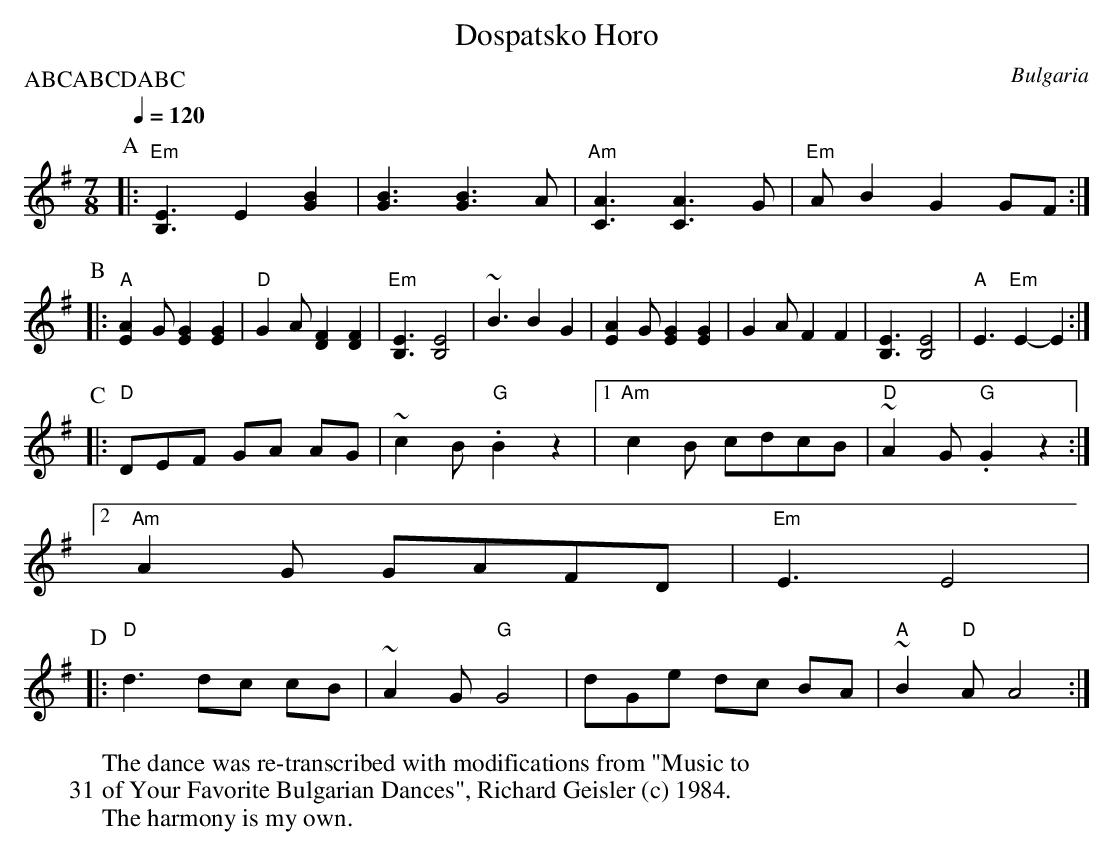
X:1
T:Dospatsko Horo
W:The dance was re-transcribed with modifications from "Music to
W:31 of Your Favorite Bulgarian Dances", Richard Geisler (c) 1984.
W:The harmony is my own.
O:Bulgaria
Q:1/4=120
L:1/8
M:7/8
P:ABCABCDABC
K:Em
P:A
|:"Em" [B,3E3] E2 [G2B2]| [G3B3] [G3B3]A|"Am" [C3A3] [C3A3]G|"Em" A B2 G2GF:|
P:B
|:"A" [E2A2] G [E2G2] [E2G2]|"D" G2 A [D2F2] [D2F2] |"Em" [B,3E3] [B,4E4]|\
 ~B3 B2 G2| [E2A2] G [E2G2] [E2G2]| G2 A F2 F2 | [B,3E3] [B,4E4]|\
"A" E3 "Em" E2-E2:|
P:C
|:"D" DEF GA AG| ~c2 B "G" .B2 z2|[1"Am" c2 B cdcB|"D"  ~A2 G "G" .G2 z2:|
[2 "Am" A2 G GAFD|"Em" E3 E4|
P:D
|:"D" d3 dc cB| ~A2 G "G" G4| dGe dc BA|"A" ~B2 "D" A A4:|
